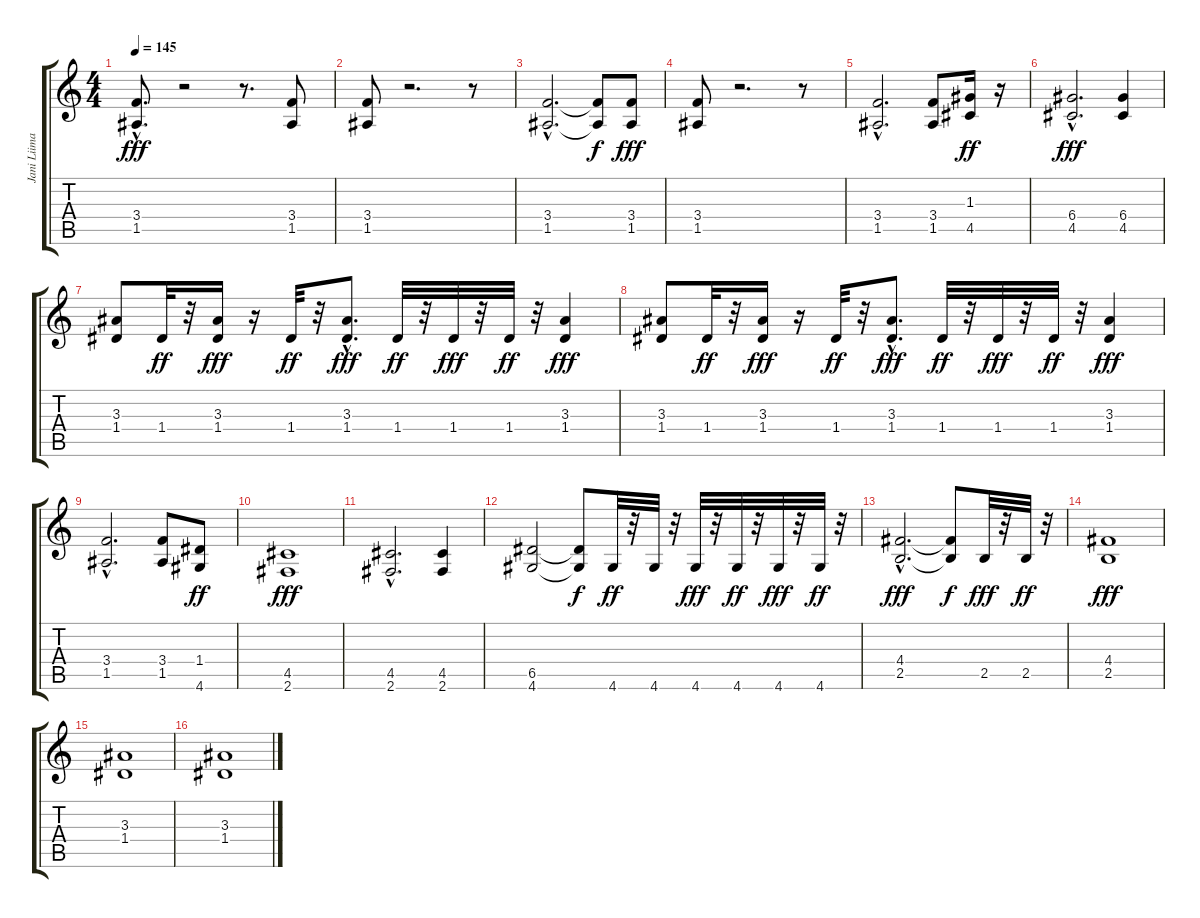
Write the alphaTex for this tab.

\track ("Jani Liimatainen" "Jani Liima") {instrument overdrivenguitar}
\staff {score tabs}
\tuning (E4 B3 G3 D3 A2 E2) {hide}
\ts (4 4)
\tempo 145
\clef g2
\ks c
(3.4{hac} 1.5{hac}).8{d dy fff} r.2 r.8{d} (3.4 1.5).8 |
(3.4 1.5).8 r.2{d} r.8 |
(3.4{hac} 1.5{hac}).2{d} (3.4{t} 1.5{t}).8{dy f} (3.4 1.5).8{dy fff} |
(3.4 1.5).8 r.2{d} r.8 |
(3.4{hac} 1.5{hac}).2{d} (3.4 1.5).8 (1.3 4.5).16{dy ff} r.16 |
(6.4{hac} 4.5{hac}).2{d dy fff} (6.4 4.5).4 |
(3.3 1.4).8 1.4.32{dy ff} r.32 (3.3 1.4).16{dy fff} r.16 1.4.32{dy ff} r.32 (3.3{hac} 1.4{hac}).8{d dy fff} 1.4.32{dy ff} r.32 1.4.32{dy fff} r.32 1.4.32{dy ff} r.32 (3.3 1.4).4{dy fff} |
(3.3 1.4).8 1.4.32{dy ff} r.32 (3.3 1.4).16{dy fff} r.16 1.4.32{dy ff} r.32 (3.3{hac} 1.4{hac}).8{d dy fff} 1.4.32{dy ff} r.32 1.4.32{dy fff} r.32 1.4.32{dy ff} r.32 (3.3 1.4).4{dy fff} |
(3.4{hac} 1.5{hac}).2{d} (3.4 1.5).8 (1.4 4.6).8{dy ff} |
(4.5 2.6).1{dy fff} |
(4.5{hac} 2.6{hac}).2{d} (4.5 2.6).4 |
(6.5 4.6).2 (6.5{t} 4.6{t}).8{dy f} 4.6.32{dy ff} r.32 4.6.32 r.32 4.6.32{dy fff} r.32 4.6.32{dy ff} r.32 4.6.32{dy fff} r.32 4.6.32{dy ff} r.32 |
(4.4{hac} 2.5{hac}).2{d dy fff} (4.4{t} 2.5{t}).8{dy f} 2.5.32{dy fff} r.32 2.5.32{dy ff} r.32 |
(4.4 2.5).1{dy fff} |
(3.3 1.4).1 |
(3.3 1.4).1
